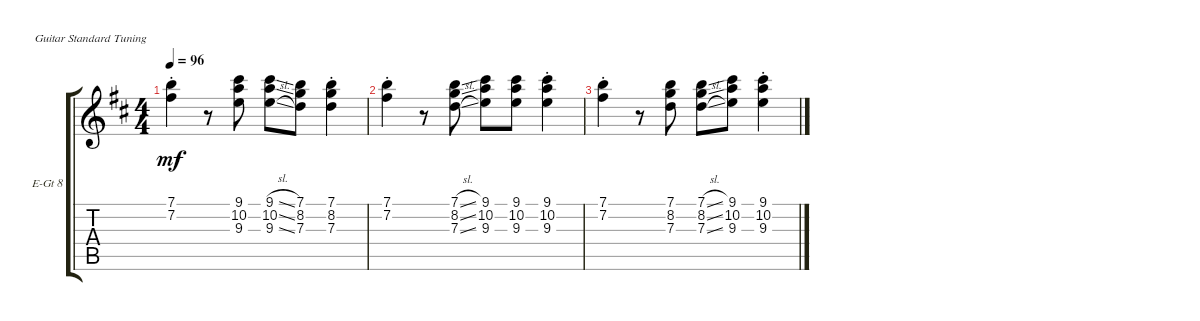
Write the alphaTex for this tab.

\defaultSystemsLayout 4
\bracketExtendMode groupsimilarinstruments
\firstSystemTrackNameOrientation horizontal
\otherSystemsTrackNameOrientation horizontal
\track ("Electric Guitar 8" "E-Gt 8") {instrument electricguitarclean}
\staff {score tabs}
\tuning (E4 B3 G3 D3 A2 E2)
\ts (4 4)
\tempo 96
\clef g2
\ks d
(7.1 7.2{st}).4{dy mf} r.8 (9.3 10.2 9.1).8 (9.1{sl} 10.2{sl} 9.3{sl}).8 (7.3 8.2 7.1).8 (7.3 8.2 7.1{st}).4 |
(7.2 7.1{st}).4 r.8 (7.1{sl} 8.2{sl} 7.3{sl}).8 (9.3 10.2 9.1).8 (9.1 10.2 9.3).8 (9.3 10.2 9.1{st}).4 |
(7.2 7.1{st}).4 r.8 (7.3 8.2 7.1).8 (7.1{sl} 8.2{sl} 7.3{sl}).8 (9.3 10.2 9.1).8 (9.3 10.2 9.1{st}).4
